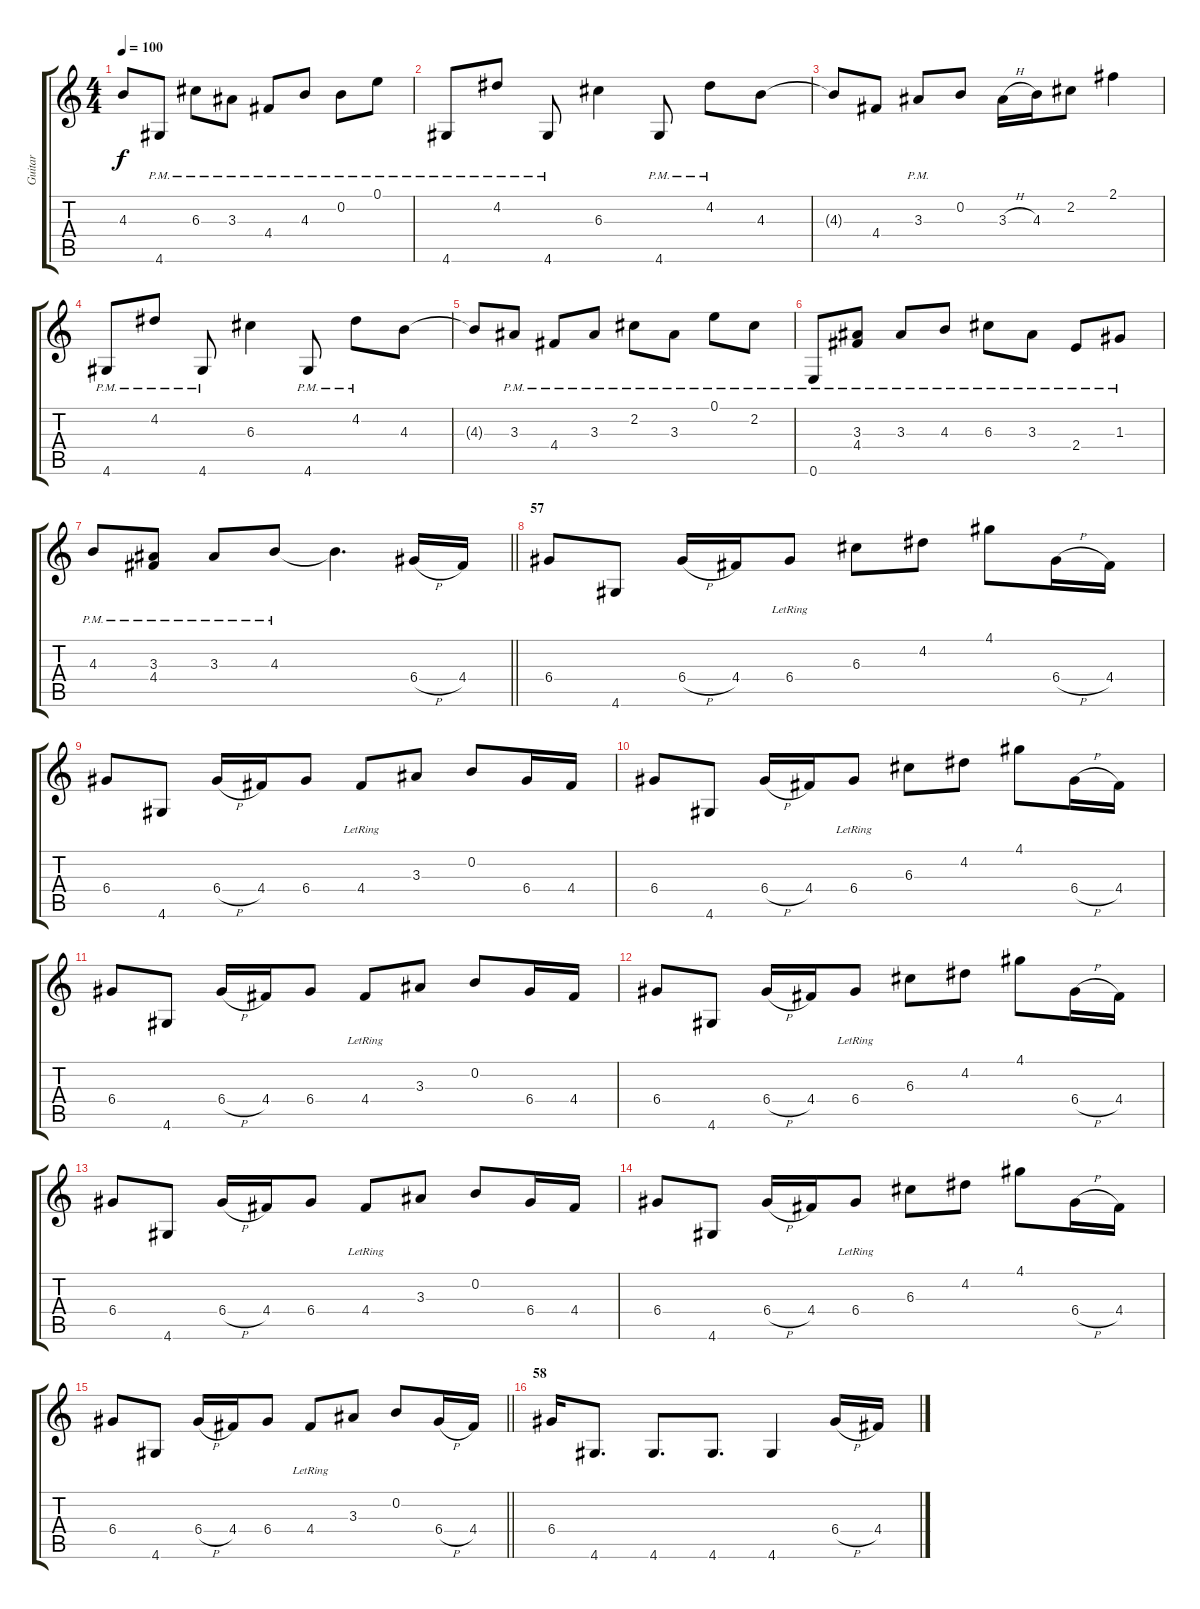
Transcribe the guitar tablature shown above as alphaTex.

\track ("Guitar" "Guitar") {instrument distortionguitar}
\staff {score tabs}
\tuning (E4 B3 G3 D3 A2 E2) {hide}
\ts (4 4)
\tempo 100
\clef g2
\ks c
4.3{t}.8{dy f} 4.6{pm}.8 6.3{pm}.8 3.3{pm}.8 4.4{pm}.8 4.3{pm}.8 0.2{pm}.8 0.1{pm}.8 |
4.6{pm}.8 4.2{pm}.8 4.6{pm}.8 6.3.4 4.6{pm}.8 4.2{pm}.8 4.3.8 |
4.3{t}.8 4.4.8 3.3{pm}.8 0.2.8 3.3{h}.16 4.3.16 2.2.8 2.1.4 |
4.6{pm}.8 4.2{pm}.8 4.6{pm}.8 6.3.4 4.6{pm}.8 4.2{pm}.8 4.3.8 |
4.3{t}.8 3.3{pm}.8 4.4{pm}.8 3.3{pm}.8 2.2{pm}.8 3.3{pm}.8 0.1{pm}.8 2.2{pm}.8 |
0.6{pm}.8 (3.3{pm} 4.4{pm}).8 3.3{pm}.8 4.3{pm}.8 6.3{pm}.8 3.3{pm}.8 2.4{pm}.8 1.3{pm}.8 |
\barLineRight lightlight
4.3{pm}.8 (3.3{pm} 4.4{pm}).8 3.3{pm}.8 4.3{pm}.8 4.3{t}.4{d} 6.4{h}.16 4.4.16 |
\section ("" "57")
6.4.8 4.6.8 6.4{h}.16 4.4.16 6.4{lr}.8 6.3.8 4.2.8 4.1.8 6.4{h}.16 4.4.16 |
6.4.8 4.6.8 6.4{h}.16 4.4.16 6.4.8 4.4{lr}.8 3.3.8 0.2.8 6.4.16 4.4.16 |
6.4.8 4.6.8 6.4{h}.16 4.4.16 6.4{lr}.8 6.3.8 4.2.8 4.1.8 6.4{h}.16 4.4.16 |
6.4.8 4.6.8 6.4{h}.16 4.4.16 6.4.8 4.4{lr}.8 3.3.8 0.2.8 6.4.16 4.4.16 |
6.4.8 4.6.8 6.4{h}.16 4.4.16 6.4{lr}.8 6.3.8 4.2.8 4.1.8 6.4{h}.16 4.4.16 |
6.4.8 4.6.8 6.4{h}.16 4.4.16 6.4.8 4.4{lr}.8 3.3.8 0.2.8 6.4.16 4.4.16 |
6.4.8 4.6.8 6.4{h}.16 4.4.16 6.4{lr}.8 6.3.8 4.2.8 4.1.8 6.4{h}.16 4.4.16 |
\barLineRight lightlight
6.4.8 4.6.8 6.4{h}.16 4.4.16 6.4.8 4.4{lr}.8 3.3.8 0.2.8 6.4{h}.16 4.4.16 |
\section ("" "58")
6.4.16 4.6.8{d} 4.6.8{d} 4.6.8{d} 4.6.4 6.4{h}.16 4.4.16
